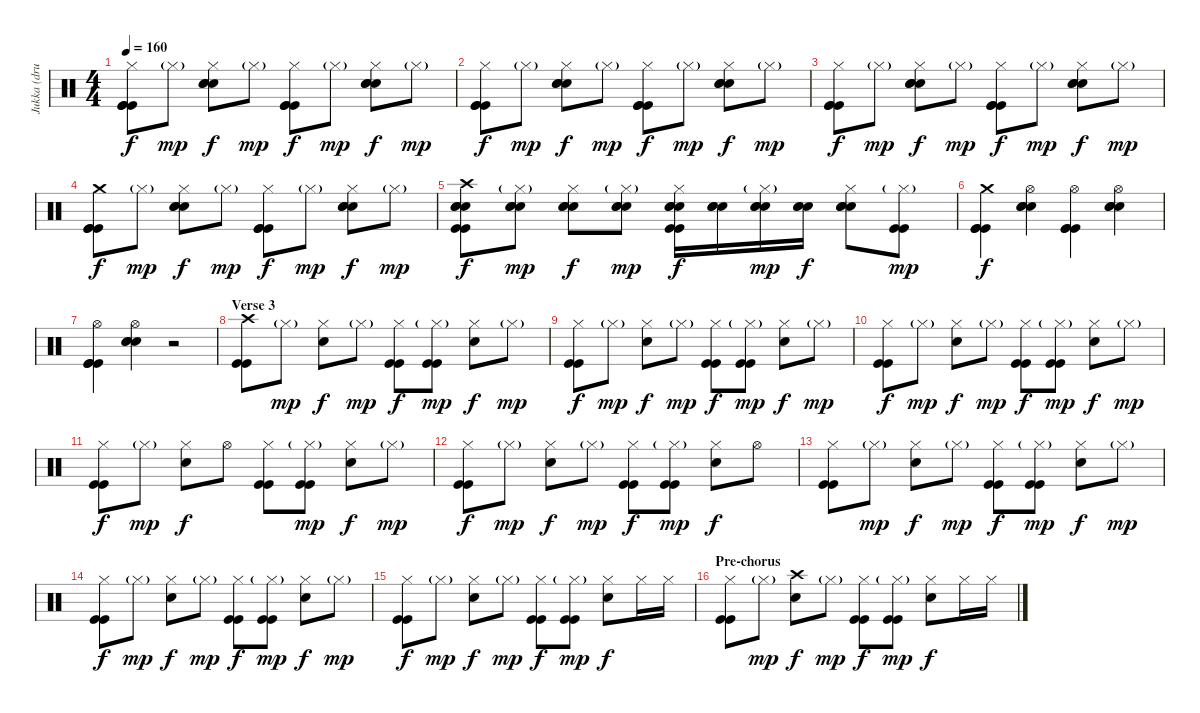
\track ("Jukka (drums)" "Jukka (dru") {instrument percussion}
\staff {score}
\articulation defaults
\ts (4 4)
\tempo 160
\clef neutral
\ks c
("Hi-Hat (closed)" "Kick (hit)" "Kick (hit)" "Kick (hit)").8{dy f} "Hi-Hat (closed)"{g}.8{dy mp} ("Hi-Hat (closed)" "Electric Snare (hit)" "Electric Snare (hit)" "Electric Snare (hit)").8{dy f} "Hi-Hat (closed)"{g}.8{dy mp} ("Hi-Hat (closed)" "Kick (hit)" "Kick (hit)" "Kick (hit)").8{dy f} "Hi-Hat (closed)"{g}.8{dy mp} ("Hi-Hat (closed)" "Electric Snare (hit)" "Electric Snare (hit)" "Electric Snare (hit)").8{dy f} "Hi-Hat (closed)"{g}.8{dy mp} |
("Hi-Hat (closed)" "Kick (hit)" "Kick (hit)" "Kick (hit)").8{dy f} "Hi-Hat (closed)"{g}.8{dy mp} ("Hi-Hat (closed)" "Electric Snare (hit)" "Electric Snare (hit)" "Electric Snare (hit)").8{dy f} "Hi-Hat (closed)"{g}.8{dy mp} ("Hi-Hat (closed)" "Kick (hit)" "Kick (hit)" "Kick (hit)").8{dy f} "Hi-Hat (closed)"{g}.8{dy mp} ("Hi-Hat (closed)" "Electric Snare (hit)" "Electric Snare (hit)" "Electric Snare (hit)").8{dy f} "Hi-Hat (closed)"{g}.8{dy mp} |
("Hi-Hat (closed)" "Kick (hit)" "Kick (hit)" "Kick (hit)").8{dy f} "Hi-Hat (closed)"{g}.8{dy mp} ("Hi-Hat (closed)" "Electric Snare (hit)" "Electric Snare (hit)" "Electric Snare (hit)").8{dy f} "Hi-Hat (closed)"{g}.8{dy mp} ("Hi-Hat (closed)" "Kick (hit)" "Kick (hit)" "Kick (hit)").8{dy f} "Hi-Hat (closed)"{g}.8{dy mp} ("Hi-Hat (closed)" "Electric Snare (hit)" "Electric Snare (hit)" "Electric Snare (hit)").8{dy f} "Hi-Hat (closed)"{g}.8{dy mp} |
("Crash medium (hit)" "Kick (hit)" "Kick (hit)" "Kick (hit)").8{dy f} "Hi-Hat (closed)"{g}.8{dy mp} ("Hi-Hat (closed)" "Electric Snare (hit)" "Electric Snare (hit)" "Electric Snare (hit)").8{dy f} "Hi-Hat (closed)"{g}.8{dy mp} ("Hi-Hat (closed)" "Kick (hit)" "Kick (hit)" "Kick (hit)").8{dy f} "Hi-Hat (closed)"{g}.8{dy mp} ("Hi-Hat (closed)" "Electric Snare (hit)" "Electric Snare (hit)" "Electric Snare (hit)").8{dy f} "Hi-Hat (closed)"{g}.8{dy mp} |
("Crash high (hit)" "Electric Snare (hit)" "Electric Snare (hit)" "Electric Snare (hit)" "Kick (hit)" "Kick (hit)").8{dy f} ("Hi-Hat (closed)"{g} "Electric Snare (hit)" "Electric Snare (hit)" "Electric Snare (hit)").8{dy mp} ("Hi-Hat (closed)" "Electric Snare (hit)" "Electric Snare (hit)" "Electric Snare (hit)").8{dy f} ("Hi-Hat (closed)"{g} "Electric Snare (hit)" "Electric Snare (hit)" "Electric Snare (hit)").8{dy mp} ("Hi-Hat (closed)" "Electric Snare (hit)" "Electric Snare (hit)" "Electric Snare (hit)" "Kick (hit)" "Kick (hit)").16{dy f} ("Electric Snare (hit)" "Electric Snare (hit)" "Electric Snare (hit)").16 ("Hi-Hat (closed)"{g} "Electric Snare (hit)" "Electric Snare (hit)" "Electric Snare (hit)").16{dy mp} ("Electric Snare (hit)" "Electric Snare (hit)" "Electric Snare (hit)").16{dy f} ("Hi-Hat (closed)" "Electric Snare (hit)" "Electric Snare (hit)" "Electric Snare (hit)").8 ("Hi-Hat (closed)"{g} "Kick (hit)" "Kick (hit)").8{dy mp} |
("Crash medium (hit)" "Kick (hit)" "Kick (hit)" "Kick (hit)").4{dy f} ("Hi-Hat (open)" "Electric Snare (hit)" "Electric Snare (hit)" "Electric Snare (hit)").4 ("Hi-Hat (open)" "Kick (hit)" "Kick (hit)" "Kick (hit)").4 ("Hi-Hat (open)" "Electric Snare (hit)" "Electric Snare (hit)" "Electric Snare (hit)").4 |
("Hi-Hat (open)" "Kick (hit)" "Kick (hit)" "Kick (hit)").4 ("Hi-Hat (open)" "Electric Snare (hit)" "Electric Snare (hit)" "Electric Snare (hit)").4 r.2 |
\section ("" "Verse 3")
("Crash high (hit)" "Kick (hit)" "Kick (hit)").8 "Hi-Hat (closed)"{g}.8{dy mp} ("Hi-Hat (closed)" "Electric Snare (hit)").8{dy f} "Hi-Hat (closed)"{g}.8{dy mp} ("Hi-Hat (closed)" "Kick (hit)" "Kick (hit)").8{dy f} ("Hi-Hat (closed)"{g} "Kick (hit)" "Kick (hit)").8{dy mp} ("Hi-Hat (closed)" "Electric Snare (hit)").8{dy f} "Hi-Hat (closed)"{g}.8{dy mp} |
("Hi-Hat (closed)" "Kick (hit)" "Kick (hit)").8{dy f} "Hi-Hat (closed)"{g}.8{dy mp} ("Hi-Hat (closed)" "Electric Snare (hit)").8{dy f} "Hi-Hat (closed)"{g}.8{dy mp} ("Hi-Hat (closed)" "Kick (hit)" "Kick (hit)").8{dy f} ("Hi-Hat (closed)"{g} "Kick (hit)" "Kick (hit)").8{dy mp} ("Hi-Hat (closed)" "Electric Snare (hit)").8{dy f} "Hi-Hat (closed)"{g}.8{dy mp} |
("Hi-Hat (closed)" "Kick (hit)" "Kick (hit)").8{dy f} "Hi-Hat (closed)"{g}.8{dy mp} ("Hi-Hat (closed)" "Electric Snare (hit)").8{dy f} "Hi-Hat (closed)"{g}.8{dy mp} ("Hi-Hat (closed)" "Kick (hit)" "Kick (hit)").8{dy f} ("Hi-Hat (closed)"{g} "Kick (hit)" "Kick (hit)").8{dy mp} ("Hi-Hat (closed)" "Electric Snare (hit)").8{dy f} "Hi-Hat (closed)"{g}.8{dy mp} |
("Hi-Hat (closed)" "Kick (hit)" "Kick (hit)").8{dy f} "Hi-Hat (closed)"{g}.8{dy mp} ("Hi-Hat (closed)" "Electric Snare (hit)").8{dy f} "Hi-Hat (open)".8 ("Hi-Hat (closed)" "Kick (hit)" "Kick (hit)").8 ("Hi-Hat (closed)"{g} "Kick (hit)" "Kick (hit)").8{dy mp} ("Hi-Hat (closed)" "Electric Snare (hit)").8{dy f} "Hi-Hat (closed)"{g}.8{dy mp} |
("Hi-Hat (closed)" "Kick (hit)" "Kick (hit)").8{dy f} "Hi-Hat (closed)"{g}.8{dy mp} ("Hi-Hat (closed)" "Electric Snare (hit)").8{dy f} "Hi-Hat (closed)"{g}.8{dy mp} ("Hi-Hat (closed)" "Kick (hit)" "Kick (hit)").8{dy f} ("Hi-Hat (closed)"{g} "Kick (hit)" "Kick (hit)").8{dy mp} ("Hi-Hat (closed)" "Electric Snare (hit)").8{dy f} "Hi-Hat (open)".8 |
("Hi-Hat (closed)" "Kick (hit)" "Kick (hit)").8 "Hi-Hat (closed)"{g}.8{dy mp} ("Hi-Hat (closed)" "Electric Snare (hit)").8{dy f} "Hi-Hat (closed)"{g}.8{dy mp} ("Hi-Hat (closed)" "Kick (hit)" "Kick (hit)").8{dy f} ("Hi-Hat (closed)"{g} "Kick (hit)" "Kick (hit)").8{dy mp} ("Hi-Hat (closed)" "Electric Snare (hit)").8{dy f} "Hi-Hat (closed)"{g}.8{dy mp} |
("Hi-Hat (closed)" "Kick (hit)" "Kick (hit)").8{dy f} "Hi-Hat (closed)"{g}.8{dy mp} ("Hi-Hat (closed)" "Electric Snare (hit)").8{dy f} "Hi-Hat (closed)"{g}.8{dy mp} ("Hi-Hat (closed)" "Kick (hit)" "Kick (hit)").8{dy f} ("Hi-Hat (closed)"{g} "Kick (hit)" "Kick (hit)").8{dy mp} ("Hi-Hat (closed)" "Electric Snare (hit)").8{dy f} "Hi-Hat (closed)"{g}.8{dy mp} |
("Hi-Hat (closed)" "Kick (hit)" "Kick (hit)").8{dy f} "Hi-Hat (closed)"{g}.8{dy mp} ("Hi-Hat (closed)" "Electric Snare (hit)").8{dy f} "Hi-Hat (closed)"{g}.8{dy mp} ("Hi-Hat (closed)" "Kick (hit)" "Kick (hit)").8{dy f} ("Hi-Hat (closed)"{g} "Kick (hit)" "Kick (hit)").8{dy mp} ("Hi-Hat (closed)" "Electric Snare (hit)").8{dy f} "Hi-Hat (closed)".16 "Hi-Hat (closed)".16 |
\section ("" "Pre-chorus")
("Hi-Hat (closed)" "Kick (hit)" "Kick (hit)").8 "Hi-Hat (closed)"{g}.8{dy mp} ("Crash high (hit)" "Electric Snare (hit)").8{dy f} "Hi-Hat (closed)"{g}.8{dy mp} ("Hi-Hat (closed)" "Kick (hit)" "Kick (hit)").8{dy f} ("Hi-Hat (closed)"{g} "Kick (hit)" "Kick (hit)").8{dy mp} ("Hi-Hat (closed)" "Electric Snare (hit)").8{dy f} "Hi-Hat (closed)".16 "Hi-Hat (closed)".16
